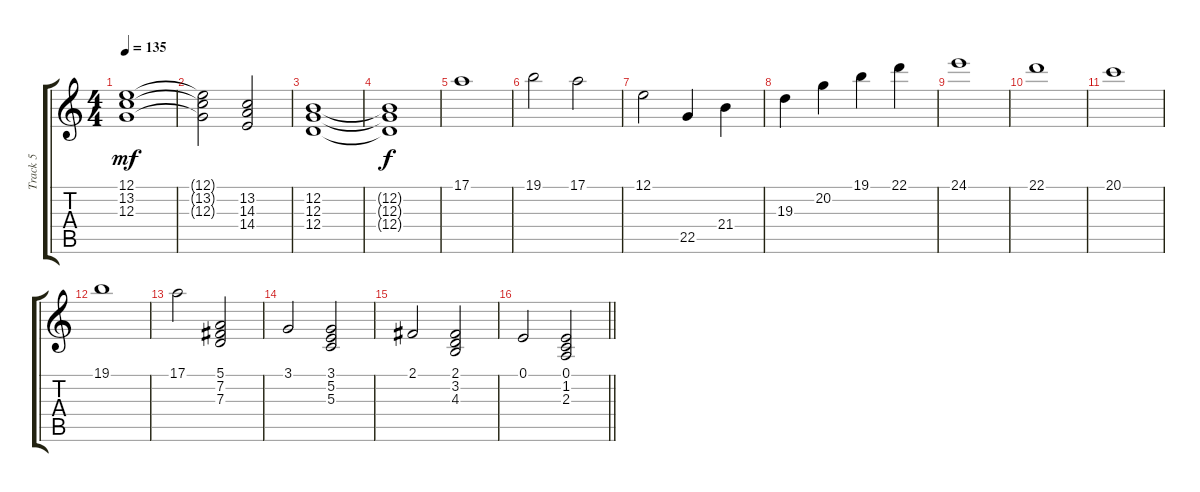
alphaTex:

\track ("Track 5" "Track 5") {instrument stringensemble1}
\staff {score tabs}
\tuning (E4 B3 G3 D3 A2 E2) {hide}
\ts (4 4)
\tempo 135
\clef g2
\ks c
(12.1 13.2 12.3).1{dy mf} |
(12.1{t} 13.2{t} 12.3{t}).2 (13.2 14.3 14.4).2 |
(12.2 12.3 12.4).1 |
(12.2{t} 12.3{t} 12.4{t}).1{dy f} |
17.1.1 |
19.1.2 17.1.2 |
12.1.2 22.5.4 21.4.4 |
19.3.4 20.2.4 19.1.4 22.1.4 |
24.1.1 |
22.1.1 |
20.1.1 |
19.1.1 |
17.1.2 (5.1 7.2 7.3).2 |
3.1.2 (3.1 5.2 5.3).2 |
2.1.2 (2.1 3.2 4.3).2 |
\barLineRight lightlight
0.1.2 (0.1 1.2 2.3).2
